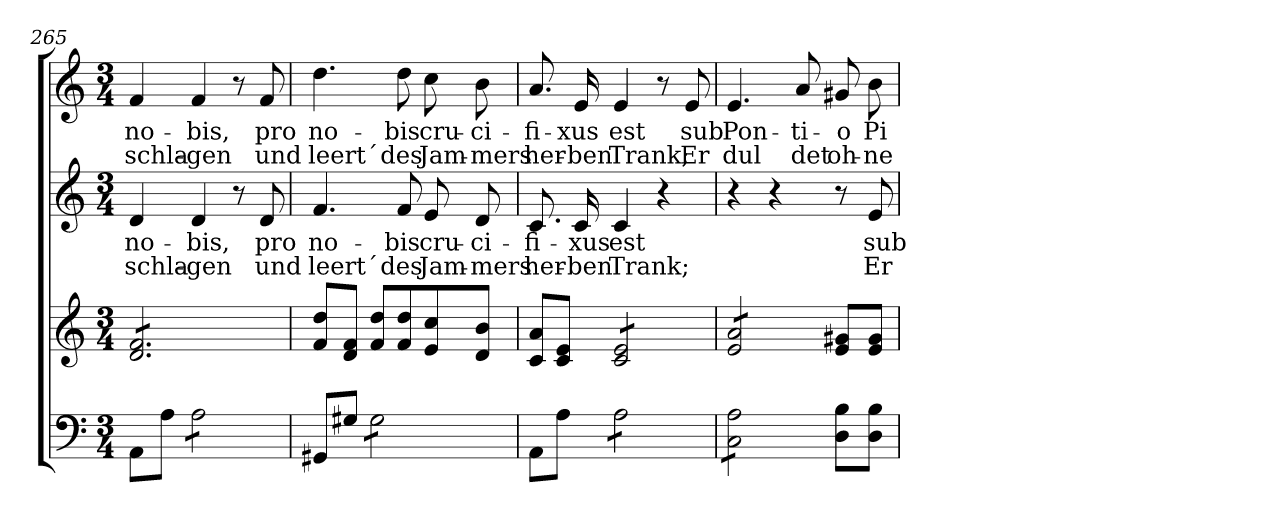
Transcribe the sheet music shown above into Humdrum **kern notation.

**kern	**kern	**kern	**text	**text	**kern	**text	**text
*part3	*part3	*part2	*part2	*part2	*part1	*part1	*part1
*staff4	*staff3	*staff2	*staff2	*staff2	*staff1	*staff1	*staff1
!!LO:LB:g=z
*clefF4	*clefG2	*clefG2	*	*	*clefG2	*	*
*k[]	*k[]	*k[]	*	*	*k[]	*	*
*C:	*C:	*C:	*	*	*C:	*	*
*M3/4	*M3/4	*M3/4	*	*	*M3/4	*	*
=265	=265	=265	=265	=265	=265	=265	=265
!	!	!	!LO:LY:b	!LO:LY:b	!	!LO:LY:b	!LO:LY:b
*	*tremolo	*	*	*	*	*	*
8AA\L	8d/ 8f/L	4d/	no-	schla-	4f/	no-	schla-
8A\J	8d/ 8f/	.	.	.	.	.	.
!	!	!	!LO:LY:b	!LO:LY:b	!	!LO:LY:b	!LO:LY:b
*tremolo	*	*	*	*	*	*	*
8A\L	8d/ 8f/	4d/	-bis,	-gen	4f/	-bis,	-gen
8A\	8d/ 8f/	.	.	.	.	.	.
8A\	8d/ 8f/	8r	.	.	8r	.	.
!	!	!	!LO:LY:b	!LO:LY:b	!	!LO:LY:b	!LO:LY:b
8A\J	8d/ 8f/J	8d/	pro	und	8f/	pro	und
*	*Xtremolo	*	*	*	*	*	*
*Xtremolo	*	*	*	*	*	*	*
=266	=266	=266	=266	=266	=266	=266	=266
!	!	!	!LO:LY:b	!LO:LY:b	!	!LO:LY:b	!LO:LY:b
8GG#X/L	8f/ 8dd/L	4.f/	no-	leert´	4.dd\	no-	leert´
8G#X/J	8d/ 8f/J	.	.	.	.	.	.
*tremolo	*	*	*	*	*	*	*
8G#\L	8f/ 8dd/L	.	.	.	.	.	.
!	!	!	!LO:LY:b	!LO:LY:b	!	!LO:LY:b	!LO:LY:b
8G#\	8f/ 8dd/	8f/	-bis	des	8dd\	-bis	des
!	!	!	!LO:LY:b	!LO:LY:b	!	!LO:LY:b	!LO:LY:b
8G#\	8e/ 8cc/	8e/	cru-	Jam-	8cc\	cru-	Jam-
!	!	!	!LO:LY:b	!LO:LY:b	!	!LO:LY:b	!LO:LY:b
8G#\J	8d/ 8b/J	8d/	-ci-	-mers	8b\	-ci-	-mers
*Xtremolo	*	*	*	*	*	*	*
=267	=267	=267	=267	=267	=267	=267	=267
!	!	!	!LO:LY:b	!LO:LY:b	!	!LO:LY:b	!LO:LY:b
8AA\L	8c/ 8a/L	8.c/	-fi-	her-	8.a/	-fi-	her-
8A\J	8c/ 8e/J	.	.	.	.	.	.
!	!	!	!LO:LY:b	!LO:LY:b	!	!LO:LY:b	!LO:LY:b
.	.	16c/	-xus	-ben	16e/	-xus	-ben
!	!	!	!LO:LY:b	!LO:LY:b	!	!LO:LY:b	!LO:LY:b
*tremolo	*	*	*	*	*	*	*
*	*tremolo	*	*	*	*	*	*
8A\L	8c/ 8e/L	4c/	est	Trank;	4e/	est	Trank;
8A\	8c/ 8e/	.	.	.	.	.	.
8A\	8c/ 8e/	4r	.	.	8r	.	.
!	!	!	!	!	!	!LO:LY:b	!LO:LY:b
8A\J	8c/ 8e/J	.	.	.	8e/	sub	Er
=268	=268	=268	=268	=268	=268	=268	=268
!	!	!	!	!	!	!LO:LY:b	!LO:LY:b
8C\ 8A\L	8e/ 8a/L	4r	.	.	4.e/	Pon-	dul
8C\ 8A\	8e/ 8a/	.	.	.	.	.	.
8C\ 8A\	8e/ 8a/	4r	.	.	.	.	.
!	!	!	!	!	!	!LO:LY:b	!LO:LY:b
8C\ 8A\J	8e/ 8a/J	.	.	.	8a/	-ti-	det
*	*Xtremolo	*	*	*	*	*	*
*Xtremolo	*	*	*	*	*	*	*
!	!	!	!	!	!	!LO:LY:b	!LO:LY:b
8D\ 8B\L	8e/ 8g#X/L	8r	.	.	8g#X/	-o	oh-
!	!	!	!LO:LY:b	!LO:LY:b	!	!LO:LY:b	!LO:LY:b
8D\ 8B\J	8e/ 8g#/J	8e/	sub	Er	8b\	Pi-	-ne
=	=	=	=	=	=	=	=
*-	*-	*-	*-	*-	*-	*-	*-
